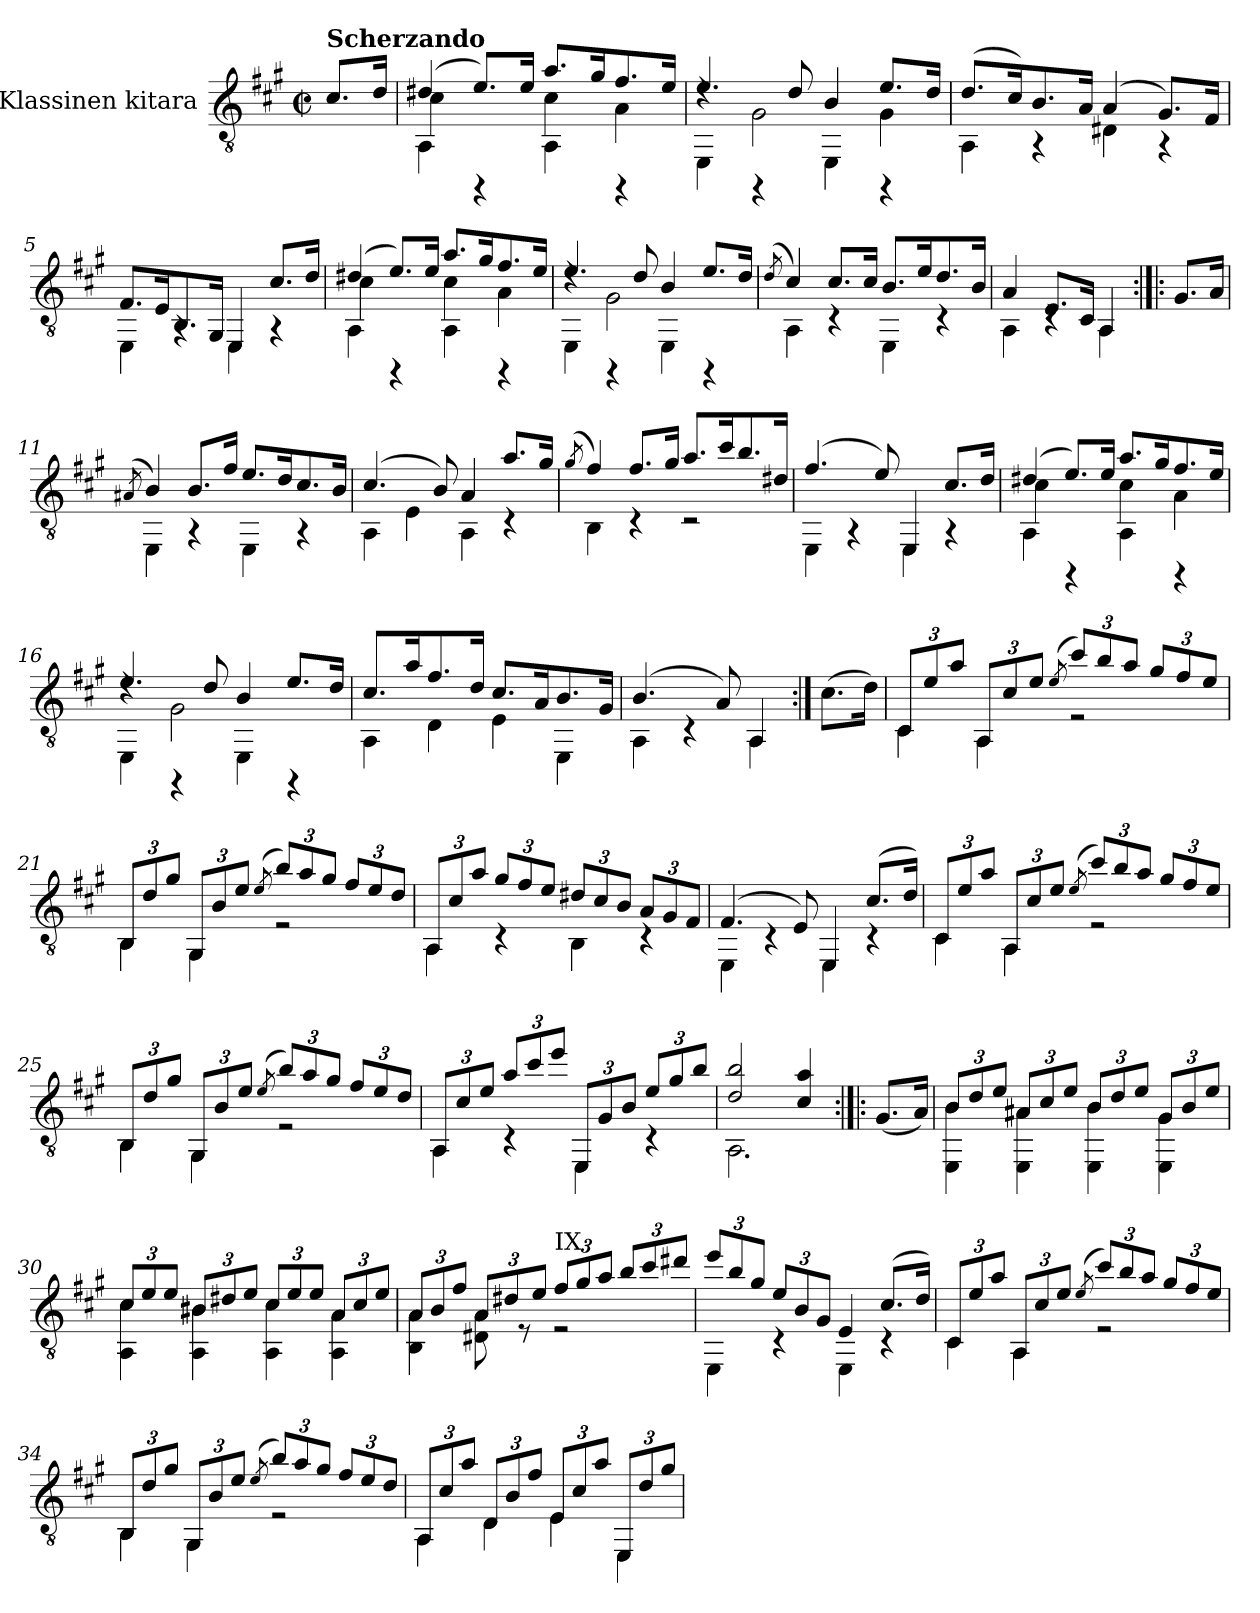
**kern
*part1
*staff1
*I"Klassinen kitara
*clefGv2
*k[f#c#g#]
*M2/2
*met(c|)
=1
!LO:TX:a:B:t=Scherzando
8.c#/L
16d/Jk
=2
*^
*	*^
(4d#X/	4c#\	4AA\
8.e/L)	4rAAyy	4rGGG
16e/Jk	.	.
8.a/L	4c#\	4AA\
16g#/K	.	.
8.f#/	4A\	4rGGG
16e/Jk	.	.
=3	=3	=3
4.e/	4rd	4EE\
.	2G#\	4rGGG
8d/	.	.
4B/	.	4EE\
8.e/L	4G#\	4rGGG
16d/Jk	.	.
*	*v	*v
=4	=4
(8.d/L	4AA\
16c#/K)	.
8.B/	4rAA
16A/Jk	.
(4A/	4D#X::\
8.G#/L)	4rAA
16F#/Jk	.
=5	=5
8.F#/L	4EE\
16E::/K	.
8.BB/	4rAA
16GG#/Jk	.
4EE/	4EE\
8.c#/L	4rAA
16d/Jk	.
!!LO:LB:g=z	!!
=6	=6
*	*^
(4d#X/	4c#\	4AA\
8.e/L)	4rCyy	4rGGG
16e/Jk	.	.
8.a/L	4c#\	4AA\
16g#/K	.	.
8.f#/	4A\	4rGGG
16e/Jk	.	.
=7	=7	=7
4.e/	4rd	4EE\
.	2G#\	4rGGG
8d/	.	.
4B/	.	4EE\
8.e/L	4G#\yy	4rGGG
16d/Jk	.	.
*v	*v	*v
=8
(8qd/
*^
4c#/)	4AA\
8.c#/L	4rC
16c#/Jk	.
8.B/L	4EE\
16e/K	.
8.d/	4rC
16B/Jk	.
=9	=9
4A::/	4AA\
8.E/L	4rC
16C#/Jk	.
4AA/	4AA\
*v	*v
!!LO:LB:g=z
=10:|!|:
8.G#/L
16A/Jk
=11
(8qA#X/
*^
4B/)	4EE\
8.B/L	4rAA
16f#/Jk	.
8.e/L	4EE\
16d/K	.
8.c#/	4rAA
16B/Jk	.
=12	=12
(4.c#/	4AA\
.	4E\
8B/)	.
4A/	4AA\
8.a/L	4rC
16g#/Jk	.
=13	=13
(8qg#/	.
4f#/)	4BB::\
8.f#/L	4rC
16g#/Jk	.
8.a/L	2rC
16cc#/K	.
8.b/	.
16d#X/Jk	.
=14	=14
(4.f#/	4EE\
.	4rAA
8e/)	.
4EE/	4EE\
8.c#/L	4rAA
16d/Jk	.
!!LO:LB:g=z	!!
=15	=15
*	*^
(4d#X/	4c#\	4AA\
8.e/L)	4rFFyy	4rGGG
16e/Jk	.	.
8.a/L	4c#\	4AA\
16g#/K	.	.
8.f#/	4A\	4rGGG
16e/Jk	.	.
=16	=16	=16
4.e/	4rd	4EE\
.	2G#\	4rGGG
8d/	.	.
4B/	.	4EE\
8.e/L	4ryy	4rGGG
16d/Jk	.	.
*	*v	*v
=17	=17
8.c#/L	4AA\
16a/K	.
8.f#/	4D\
16d/Jk	.
8.c#/L	4E::\
16A/K	.
8.B/	4EE\
16G#/Jk	.
=18	=18
(4.B/	4AA\
.	4rC
8A/)	.
4AA/	4AA\
!!LO:LB:g=z	!!
=19:|!	=19:|!
!LO:TX:a:B:t=Var. I	!
*v	*v
(8.c#\L
16d\Jk)
=20
*Xbrackettup
*^
12C#/L	4C#\
12e/	.
12a/J	.
12AA/L	4AA\
12c#/	.
12e/J	.
(8qe/	.
12cc#/L)	2rE
12b/	.
12a/J	.
12g#/L	.
12f#/	.
12e/J	.
=21	=21
12BB/L	4BB\
12d/	.
12g#/J	.
12GG#/L	4GG#\
12B/	.
12e/J	.
(8qe/	.
12b/L)	2rE
12a/	.
12g#/J	.
12f#/L	.
12e/	.
12d/J	.
=22	=22
12AA/L	4AA\
12c#/	.
12a/J	.
12g#/L	4rC
12f#/	.
12e/J	.
12d#X/L	4BB\
12c#/	.
12B/J	.
12A/L	4rC
12G#/	.
12F#/J	.
!!LO:LB:g=z	!!
=23	=23
(>4.F#/	4EE\
.	4rC
8E/)	.
4EE/	4EE\
(8.c#/L	4rC
16d/Jk)	.
=24	=24
12C#/L	4C#\
12e/	.
12a/J	.
12AA/L	4AA\
12c#/	.
12e/J	.
(8qe/	.
12cc#/L)	2rE
12b/	.
12a/J	.
12g#/L	.
12f#/	.
12e/J	.
=25	=25
12BB/L	4BB\
12d/	.
12g#/J	.
12GG#/L	4GG#\
12B/	.
12e/J	.
(8qe/	.
12b/L)	2rE
12a/	.
12g#/J	.
12f#/L	.
12e/	.
12d/J	.
!!LO:LB:g=z	!!
=26	=26
12AA/L	4AA\
12c#/	.
12e/J	.
12a/L	4rC
12cc#/	.
12ee/J	.
12EE/L	4EE\
12G#/	.
12B/J	.
12e/L	4rC
12g#/	.
12b/J	.
=27	=27
2d/ 2b/	2.AA\
4c#/ 4a/	.
*v	*v
=28:|!|:
(8.G#/L
16A/Jk)
=29
*^
12B/L	4EE\ 4B\
12d/	.
12e/J	.
12A#X/L	4EE\ 4A#\
12c#/	.
12e/J	.
12B/L	4EE\ 4B\
12d/	.
12e/J	.
12G#/L	4EE\ 4G#\
12B/	.
12e/J	.
!!LO:PB:g=z	!!
=30	=30
12c#/L	4AA\ 4c#\
12e/	.
12e/J	.
12B#X/L	4AA\ 4B#\
12d#X/	.
12e/J	.
12c#/L	4AA\ 4c#\
12e/	.
12e/J	.
12A/L	4AA\ 4A\
12c#/	.
12e/J	.
=31	=31
12A/L	4BB\ 4A\
12B/	.
12f#/J	.
12A/L	8D#X\ 8A\
12d#X/	.
.	8rE
12e/J	.
!LO:TX:a:t=IX	!
12f#/L	2rE
12g#/	.
12a/J	.
12b/L	.
12cc#/	.
12dd#X/J	.
=32	=32
12ee/L	4EE\
12b/	.
12g#/J	.
12e/L	4rC
12B/	.
12G#/J	.
4E/	4EE\
(8.c#/L	4rC
16d/Jk)	.
!!LO:LB:g=z	!!
=33	=33
12C#/L	4C#\
12e/	.
12a/J	.
12AA/L	4AA\
12c#/	.
12e/J	.
(8qe/	.
12cc#/L)	2rE
12b/	.
12a/J	.
12g#/L	.
12f#/	.
12e/J	.
=34	=34
12BB/L	4BB\
12d/	.
12g#/J	.
12GG#/L	4GG#\
12B/	.
12e/J	.
(8qe/	.
12b/L)	2rE
12a/	.
12g#/J	.
12f#/L	.
12e/	.
12d/J	.
=35	=35
12AA/L	4AA\
12c#/	.
12a/J	.
12D/L	4D\
12B/	.
12f#/J	.
12E::/L	4E\
12c#/	.
12a/J	.
12EE/L	4EE\
12d/	.
12g#/J	.
*v	*v
=
*-
